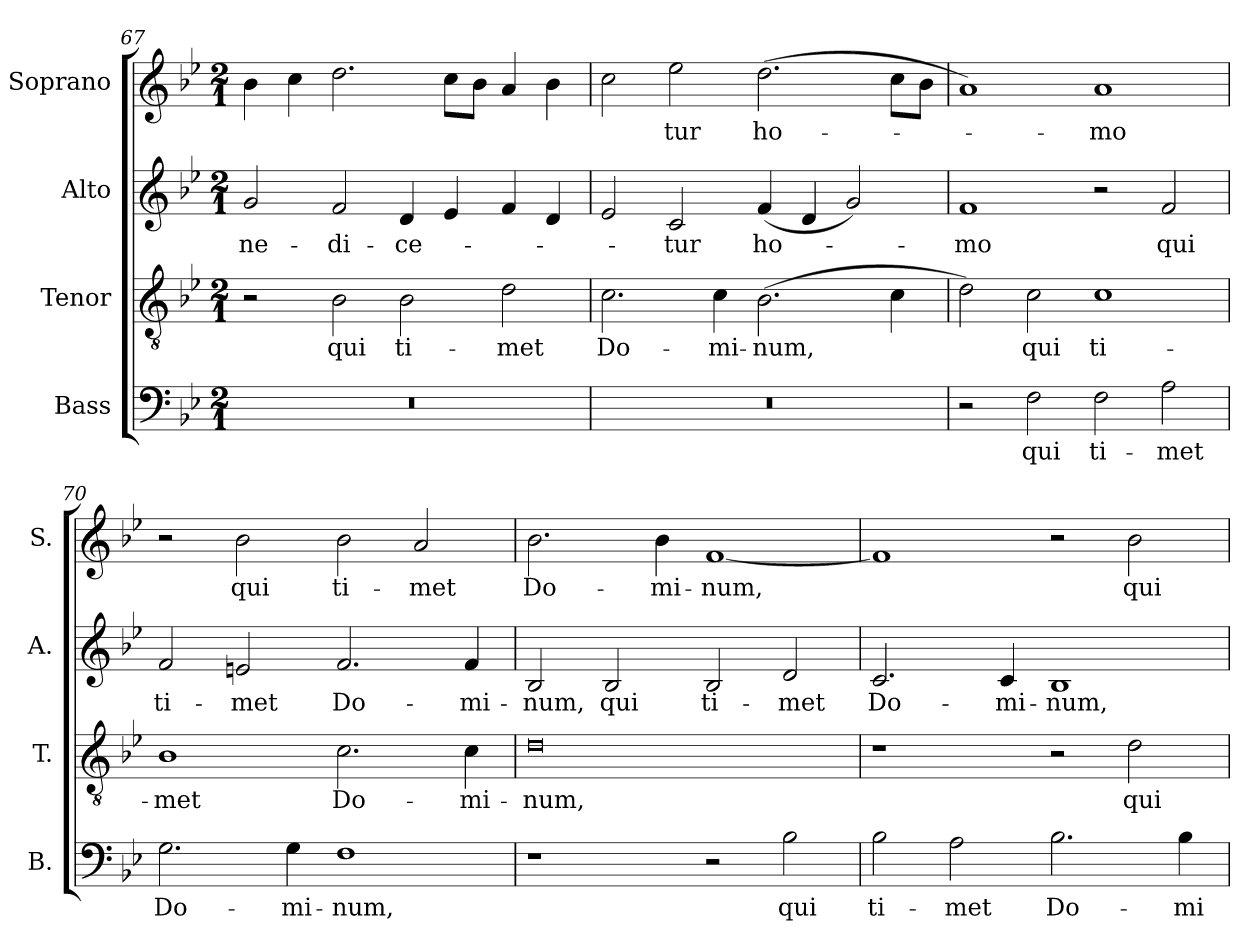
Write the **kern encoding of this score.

**kern	**text	**kern	**text	**kern	**text	**kern	**text
*part4	*part4	*part3	*part3	*part2	*part2	*part1	*part1
*staff4	*staff4	*staff3	*staff3	*staff2	*staff2	*staff1	*staff1
*I"Bass	*	*I"Tenor	*	*I"Alto	*	*I"Soprano	*
*I'B.	*	*I'T.	*	*I'A.	*	*I'S.	*
!!LO:PB:g=z
*clefF4	*	*clefGv2	*	*clefG2	*	*clefG2	*
*	*	*ITrd7c12	*	*	*	*	*
*k[b-e-]	*	*k[b-e-]	*	*k[b-e-]	*	*k[b-e-]	*
*B-:	*	*B-:	*	*B-:	*	*B-:	*
*M2/1	*	*M2/1	*	*M2/1	*	*M2/1	*
=67	=67	=67	=67	=67	=67	=67	=67
!LO:N:vis=1	!	!	!	!	!	!	!
!	!	!	!	!	!LO:LY:b:color=#000000	!	!
0r	.	2r	.	2gi/	-ne-	4b-i\	.
.	.	.	.	.	.	4cci\	.
!	!	!	!LO:LY:b:color=#000000	!	!	!	!
!	!	!	!	!	!LO:LY:b:color=#000000	!	!
.	.	2BB-i\	qui	2fi/	-di-	2.ddi\	.
!	!	!	!LO:LY:b:color=#000000	!	!	!	!
!	!	!	!	!	!LO:LY:b:color=#000000	!	!
.	.	2BB-i\	ti-	4di/	-ce-	.	.
.	.	.	.	4e-i/	.	8cci\L	.
.	.	.	.	.	.	8b-i\J	.
!	!	!	!LO:LY:b:color=#000000	!	!	!	!
.	.	2Di\	-met	4fi/	.	4ai/	.
.	.	.	.	4di/	.	4b-i\	.
=68	=68	=68	=68	=68	=68	=68	=68
!LO:N:vis=1	!	!	!	!	!	!	!
!	!	!	!LO:LY:b:color=#000000	!	!	!	!
0r	.	2.Ci\	Do-	2e-i/	.	2cci\	.
!	!	!	!	!	!LO:LY:b:color=#000000	!	!
!	!	!	!	!	!	!	!LO:LY:b:color=#000000
.	.	.	.	2ci/	-tur	2ee-i\	-tur
!	!	!	!LO:LY:b:color=#000000	!	!	!	!
.	.	4Ci\	-mi-	.	.	.	.
!	!	!	!LO:LY:b:color=#000000	!	!	!	!
!	!	!	!	!	!LO:LY:b:color=#000000	!	!
!	!	!	!	!	!	!	!LO:LY:b:color=#000000
.	.	(2.BB-i\	-num,	(4fi/	ho-	(2.ddi\	ho-
.	.	.	.	4di/	.	.	.
.	.	.	.	2gi/)	.	.	.
.	.	4Ci\	.	.	.	8cci\L	.
.	.	.	.	.	.	8b-i\J	.
=69	=69	=69	=69	=69	=69	=69	=69
!	!	!	!	!	!LO:LY:b:color=#000000	!	!
2r	.	2Di\)	.	1fi	-mo	1ai)	.
!	!LO:LY:b:color=#000000	!	!	!	!	!	!
!	!	!	!LO:LY:b:color=#000000	!	!	!	!
2Fi\	qui	2Ci\	qui	.	.	.	.
!	!LO:LY:b:color=#000000	!	!	!	!	!	!
!	!	!	!LO:LY:b:color=#000000	!	!	!	!
!	!	!	!	!	!	!	!LO:LY:b:color=#000000
2Fi\	ti-	1Ci	ti-	2r	.	1ai	-mo
!	!LO:LY:b:color=#000000	!	!	!	!	!	!
!	!	!	!	!	!LO:LY:b:color=#000000	!	!
2Ai\	-met	.	.	2fi/	qui	.	.
=70	=70	=70	=70	=70	=70	=70	=70
!	!LO:LY:b:color=#000000	!	!	!	!	!	!
!	!	!	!LO:LY:b:color=#000000	!	!	!	!
!	!	!	!	!	!LO:LY:b:color=#000000	!	!
2.Gi\	Do-	1BB-i	-met	2fi/	ti-	2r	.
!	!	!	!	!	!LO:LY:b:color=#000000	!	!
!	!	!	!	!	!	!	!LO:LY:b:color=#000000
.	.	.	.	2eni/	-met	2b-i\	qui
!	!LO:LY:b:color=#000000	!	!	!	!	!	!
4Gi\	-mi-	.	.	.	.	.	.
!	!LO:LY:b:color=#000000	!	!	!	!	!	!
!	!	!	!LO:LY:b:color=#000000	!	!	!	!
!	!	!	!	!	!LO:LY:b:color=#000000	!	!
!	!	!	!	!	!	!	!LO:LY:b:color=#000000
1Fi	-num,	2.Ci\	Do-	2.fi/	Do-	2b-i\	ti-
!	!	!	!	!	!	!	!LO:LY:b:color=#000000
.	.	.	.	.	.	2ai/	-met
!	!	!	!LO:LY:b:color=#000000	!	!	!	!
!	!	!	!	!	!LO:LY:b:color=#000000	!	!
.	.	4Ci\	-mi-	4fi/	-mi-	.	.
=71	=71	=71	=71	=71	=71	=71	=71
!	!	!	!LO:LY:b:color=#000000	!	!	!	!
!	!	!	!	!	!LO:LY:b:color=#000000	!	!
!	!	!	!	!	!	!	!LO:LY:b:color=#000000
1r	.	0Di	-num,	2B-i/	-num,	2.b-i\	Do-
!	!	!	!	!	!LO:LY:b:color=#000000	!	!
.	.	.	.	2B-i/	qui	.	.
!	!	!	!	!	!	!	!LO:LY:b:color=#000000
.	.	.	.	.	.	4b-i\	-mi-
!	!	!	!	!	!LO:LY:b:color=#000000	!	!
!	!	!	!	!	!	!	!LO:LY:b:color=#000000
2r	.	.	.	2B-i/	ti-	[1fi	-num,
!	!LO:LY:b:color=#000000	!	!	!	!	!	!
!	!	!	!	!	!LO:LY:b:color=#000000	!	!
2B-i\	qui	.	.	2di/	-met	.	.
=72	=72	=72	=72	=72	=72	=72	=72
!	!LO:LY:b:color=#000000	!	!	!	!	!	!
!	!	!	!	!	!LO:LY:b:color=#000000	!	!
2B-i\	ti-	1r	.	2.ci/	Do-	1fi]	.
!	!LO:LY:b:color=#000000	!	!	!	!	!	!
2Ai\	-met	.	.	.	.	.	.
!	!	!	!	!	!LO:LY:b:color=#000000	!	!
.	.	.	.	4ci/	-mi-	.	.
!	!LO:LY:b:color=#000000	!	!	!	!	!	!
!	!	!	!	!	!LO:LY:b:color=#000000	!	!
2.B-i\	Do-	2r	.	1B-i	-num,	2r	.
!	!	!	!LO:LY:b:color=#000000	!	!	!	!
!	!	!	!	!	!	!	!LO:LY:b:color=#000000
.	.	2Di\	qui	.	.	2b-i\	qui
!	!LO:LY:b:color=#000000	!	!	!	!	!	!
4B-i\	-mi-	.	.	.	.	.	.
=	=	=	=	=	=	=	=
*-	*-	*-	*-	*-	*-	*-	*-
